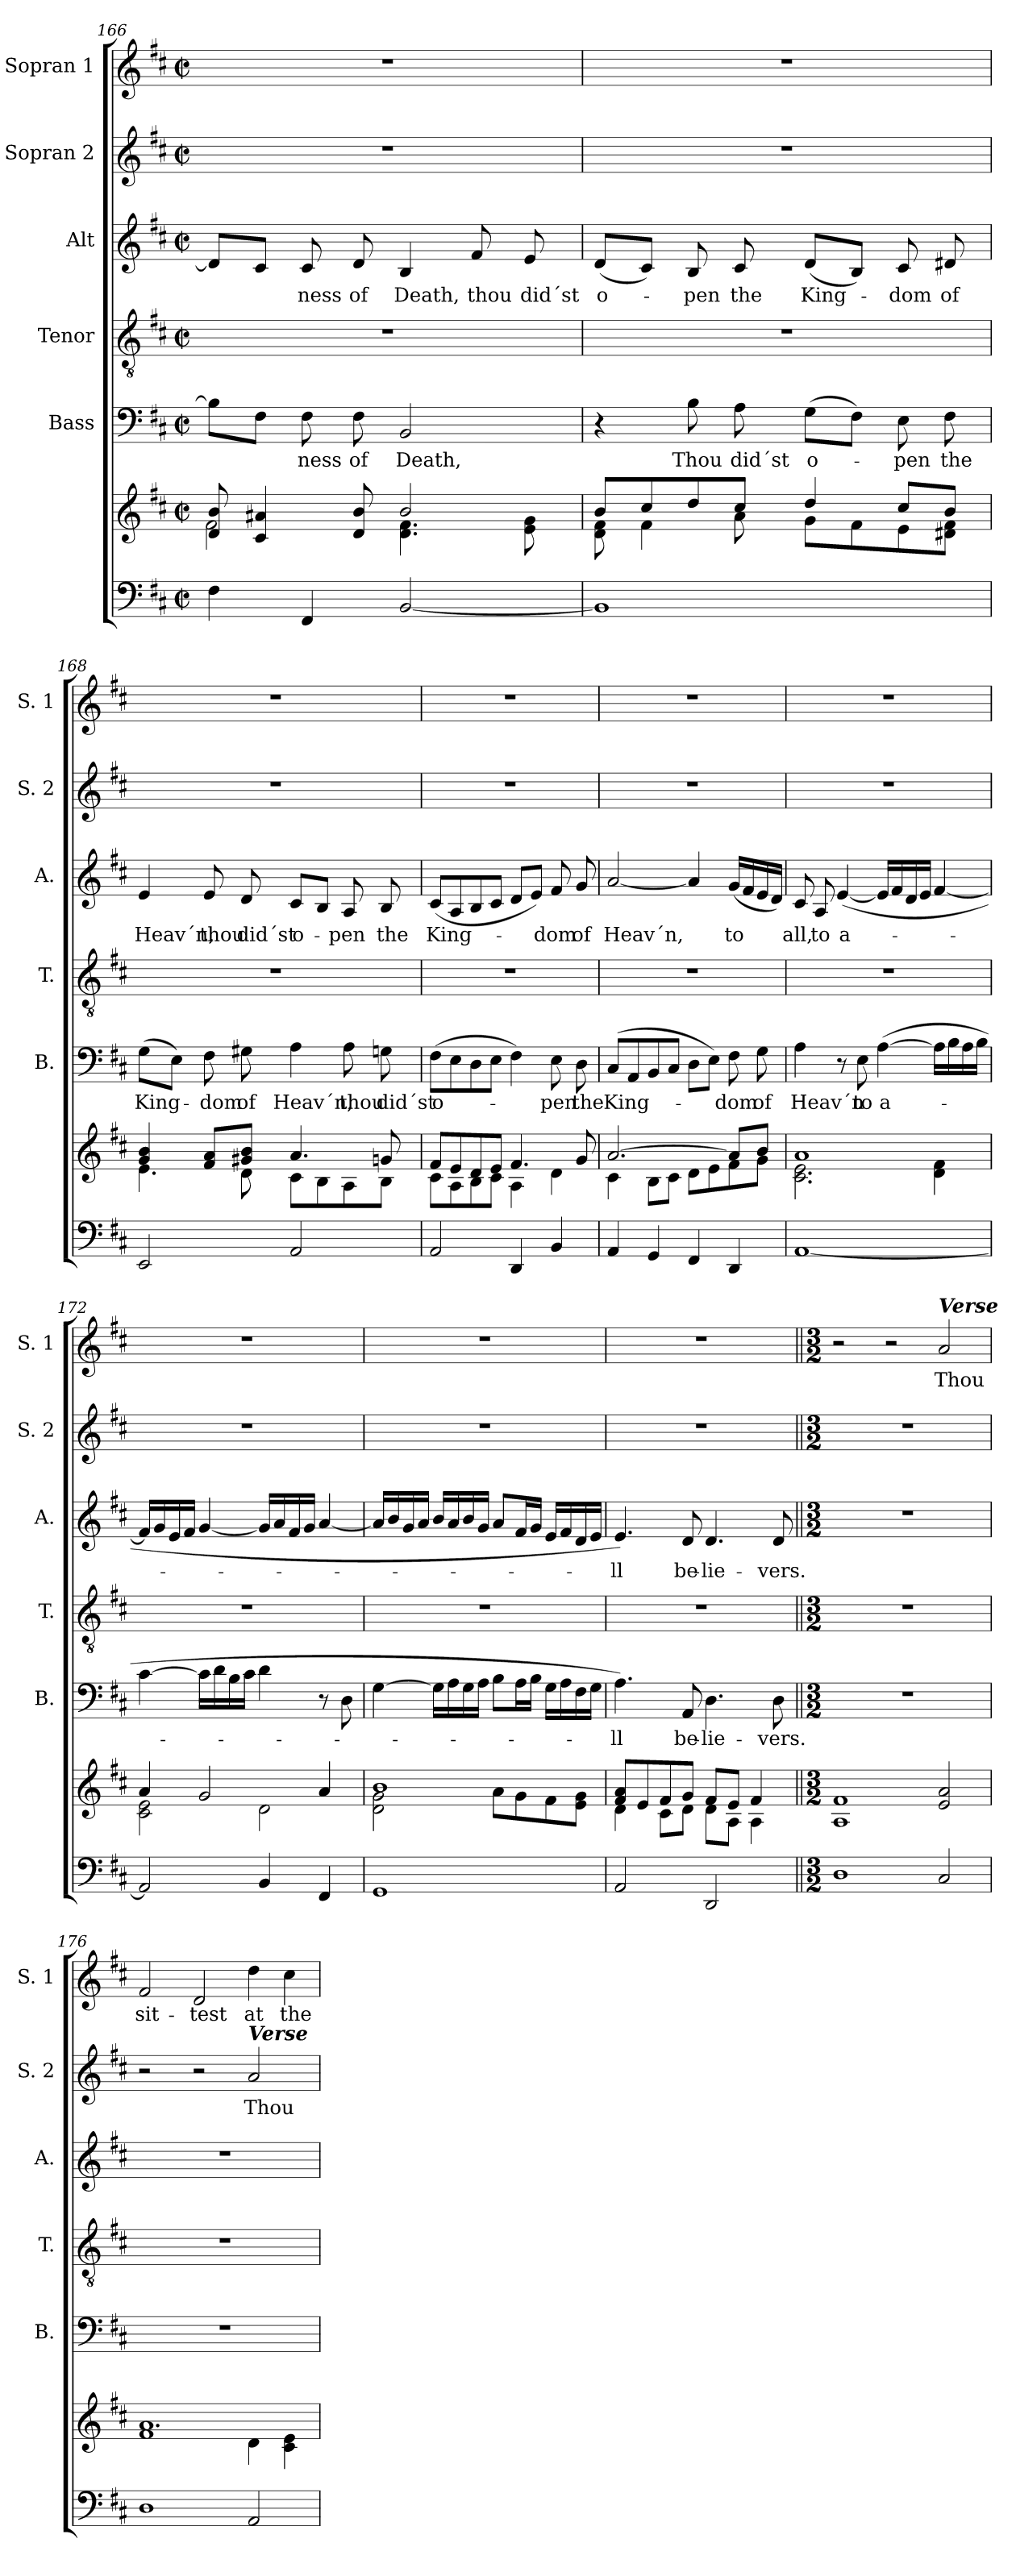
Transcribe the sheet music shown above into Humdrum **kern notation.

**kern	**kern	**kern	**text	**kern	**kern	**text	**kern	**text	**kern	**text
*part6	*part6	*part5	*part5	*part4	*part3	*part3	*part2	*part2	*part1	*part1
*staff7	*staff6	*staff5	*staff5	*staff4	*staff3	*staff3	*staff2	*staff2	*staff1	*staff1
*	*	*I"Bass	*	*I"Tenor	*I"Alt	*	*I"Sopran 2	*	*I"Sopran 1	*
*	*	*I'B.	*	*I'T.	*I'A.	*	*I'S. 2	*	*I'S. 1	*
!!LO:LB:g=z
*clefF4	*clefG2	*clefF4	*	*clefGv2	*clefG2	*	*clefG2	*	*clefG2	*
*k[f#c#]	*k[f#c#]	*k[f#c#]	*	*k[f#c#]	*k[f#c#]	*	*k[f#c#]	*	*k[f#c#]	*
*D:	*D:	*D:	*	*D:	*D:	*	*D:	*	*D:	*
*M2/2	*M2/2	*M2/2	*	*M2/2	*M2/2	*	*M2/2	*	*M2/2	*
*met(c|)	*met(c|)	*met(c|)	*	*met(c|)	*met(c|)	*	*met(c|)	*	*met(c|)	*
=166	=166	=166	=166	=166	=166	=166	=166	=166	=166	=166
*	*^	*	*	*	*	*	*	*	*	*
4F#\	8d/ 8b/	2f#\	8B\L]	.	1r	8d/L]	.	1r	.	1r	.
.	4c#/ 4a#X/	.	8F#\J	.	.	8c#/J	.	.	.	.	.
!	!	!	!	!LO:LY:b	!	!	!LO:LY:b	!	!	!	!
4FF#/	.	.	8F#\	-ness	.	8c#/	-ness	.	.	.	.
!	!	!	!	!LO:LY:b	!	!	!LO:LY:b	!	!	!	!
.	8d/ 8b/	.	8F#\	of	.	8d/	of	.	.	.	.
!	!	!	!	!LO:LY:b	!	!	!LO:LY:b	!	!	!	!
[2BB/	2b/	4.d\ 4.f#\	2BB/	Death,	.	4B/	Death,	.	.	.	.
!	!	!	!	!	!	!	!LO:LY:b	!	!	!	!
.	.	.	.	.	.	8f#/	thou	.	.	.	.
!	!	!	!	!	!	!	!LO:LY:b	!	!	!	!
.	.	8e\ 8g\	.	.	.	8e/	did´st	.	.	.	.
=167	=167	=167	=167	=167	=167	=167	=167	=167	=167	=167	=167
!	!	!	!	!	!	!	!LO:LY:b	!	!	!	!
1BB]	8b/L	8d\ 8f#\	4r	.	1r	(<8d/L	o-	1r	.	1r	.
.	8cc#/	4f#\	.	.	.	8c#/J)	.	.	.	.	.
!	!	!	!	!LO:LY:b	!	!	!LO:LY:b	!	!	!	!
.	8dd/	.	8B\	Thou	.	8B/	-pen	.	.	.	.
!	!	!	!	!LO:LY:b	!	!	!LO:LY:b	!	!	!	!
.	8cc#/J	8a\	8A\	did´st	.	8c#/	the	.	.	.	.
!	!	!	!	!LO:LY:b	!	!	!LO:LY:b	!	!	!	!
.	4dd/	8g\L	(>8G\L	o-	.	(<8d/L	King-	.	.	.	.
.	.	8f#\	8F#\J)	.	.	8B/J)	.	.	.	.	.
!	!	!	!	!LO:LY:b	!	!	!LO:LY:b	!	!	!	!
.	8cc#/L	8e\	8E\	-pen	.	8c#/	-dom	.	.	.	.
!	!	!	!	!LO:LY:b	!	!	!LO:LY:b	!	!	!	!
.	8b/J	8d#X\ 8f#\J	8F#\	the	.	8d#X/	of	.	.	.	.
=168	=168	=168	=168	=168	=168	=168	=168	=168	=168	=168	=168
!	!	!	!	!LO:LY:b	!	!	!LO:LY:b	!	!	!	!
2EE/	4g/ 4b/	4.e\	(>8G\L	King-	1r	4e/	Heav´n,	1r	.	1r	.
.	.	.	8E\J)	.	.	.	.	.	.	.	.
!	!	!	!	!LO:LY:b	!	!	!LO:LY:b	!	!	!	!
.	8f#/ 8a/L	.	8F#\	-dom	.	8e/	thou	.	.	.	.
!	!	!	!	!LO:LY:b	!	!	!LO:LY:b	!	!	!	!
.	8g#X/ 8b/J	8d\	8G#X\	of	.	8d/	did´st	.	.	.	.
!	!	!	!	!LO:LY:b	!	!	!LO:LY:b	!	!	!	!
2AA/	4.a/	8c#\L	4A\	Heav´n,	.	8c#/L	o-	.	.	.	.
.	.	8B\	.	.	.	8B/J	.	.	.	.	.
!	!	!	!	!LO:LY:b	!	!	!LO:LY:b	!	!	!	!
.	.	8A\	8A\	thou	.	8A/	-pen	.	.	.	.
!	!	!	!	!LO:LY:b	!	!	!LO:LY:b	!	!	!	!
.	8gn/	8B\J	8Gn\	did´st	.	8B/	the	.	.	.	.
!!LO:PB:g=z
=169	=169	=169	=169	=169	=169	=169	=169	=169	=169	=169	=169
!	!	!	!	!LO:LY:b	!	!	!LO:LY:b	!	!	!	!
2AA/	8f#/L	8c#\L	(>8F#\L	o-	1r	(>8c#/L	King-	1r	.	1r	.
.	8e/	8A\	8E\	.	.	8A/	.	.	.	.	.
.	8d/	8B\	8D\	.	.	8B/	.	.	.	.	.
.	8e/J	8c#\J	8E\J	.	.	8c#/J	.	.	.	.	.
4DD/	4.f#/	4A\	4F#\)	.	.	8d/L	.	.	.	.	.
.	.	.	.	.	.	8e/J)	.	.	.	.	.
!	!	!	!	!LO:LY:b	!	!	!LO:LY:b	!	!	!	!
4BB/	.	4d\	8E\	-pen	.	8f#/	-dom	.	.	.	.
!	!	!	!	!LO:LY:b	!	!	!LO:LY:b	!	!	!	!
.	8g/	.	8D\	the	.	8g/	of	.	.	.	.
=170	=170	=170	=170	=170	=170	=170	=170	=170	=170	=170	=170
!	!	!	!	!LO:LY:b	!	!	!LO:LY:b	!	!	!	!
4AA/	[>2.a/	4c#\	(>8C#/L	King-	1r	[2a/	Heav´n,	1r	.	1r	.
.	.	.	8AA/	.	.	.	.	.	.	.	.
4GG/	.	8B\L	8BB/	.	.	.	.	.	.	.	.
.	.	8c#\J	8C#/J	.	.	.	.	.	.	.	.
4FF#/	.	8d\L	8D\L	.	.	4a/]	.	.	.	.	.
.	.	8e\	8E\J)	.	.	.	.	.	.	.	.
!	!	!	!	!LO:LY:b	!	!	!LO:LY:b	!	!	!	!
4DD/	8a/L]	8f#\	8F#\	-dom	.	(<16g/LL	to	.	.	.	.
.	.	.	.	.	.	16f#/	.	.	.	.	.
!	!	!	!	!LO:LY:b	!	!	!	!	!	!	!
.	8b/J	8g\J	8G\	of	.	16e/	.	.	.	.	.
.	.	.	.	.	.	16d/JJ)	.	.	.	.	.
=171	=171	=171	=171	=171	=171	=171	=171	=171	=171	=171	=171
!	!	!	!	!LO:LY:b	!	!	!LO:LY:b	!	!	!	!
[1AA	1a	2.c#\ 2.e\	4A\	Heav´n	1r	8c#/	all,	1r	.	1r	.
!	!	!	!	!	!	!	!LO:LY:b	!	!	!	!
.	.	.	.	.	.	8A/	to	.	.	.	.
!	!	!	!	!	!	!	!LO:LY:b	!	!	!	!
.	.	.	8r	.	.	(<[4e/	a-	.	.	.	.
!	!	!	!	!LO:LY:b	!	!	!	!	!	!	!
.	.	.	8E\	to	.	.	.	.	.	.	.
!	!	!	!	!LO:LY:b	!	!	!	!	!	!	!
.	.	.	(>[4A\	a-	.	16e/LL]	.	.	.	.	.
.	.	.	.	.	.	16f#/	.	.	.	.	.
.	.	.	.	.	.	16d/	.	.	.	.	.
.	.	.	.	.	.	16e/JJ	.	.	.	.	.
.	.	4d\ 4f#\	16A\LL]	.	.	[4f#/	.	.	.	.	.
.	.	.	16B\	.	.	.	.	.	.	.	.
.	.	.	16A\	.	.	.	.	.	.	.	.
.	.	.	16B\JJ	.	.	.	.	.	.	.	.
=172	=172	=172	=172	=172	=172	=172	=172	=172	=172	=172	=172
2AA/]	4a/	2c#\ 2e\	[4c#\	.	1r	16f#/LL]	.	1r	.	1r	.
.	.	.	.	.	.	16g/	.	.	.	.	.
.	.	.	.	.	.	16e/	.	.	.	.	.
.	.	.	.	.	.	16f#/JJ	.	.	.	.	.
.	2g/	.	16c#\LL]	.	.	[4g/	.	.	.	.	.
.	.	.	16d\	.	.	.	.	.	.	.	.
.	.	.	16B\	.	.	.	.	.	.	.	.
.	.	.	16c#\JJ	.	.	.	.	.	.	.	.
4BB/	.	2d\	4d\	.	.	16g/LL]	.	.	.	.	.
.	.	.	.	.	.	16a/	.	.	.	.	.
.	.	.	.	.	.	16f#/	.	.	.	.	.
.	.	.	.	.	.	16g/JJ	.	.	.	.	.
4FF#/	4a/	.	8r	.	.	[4a/	.	.	.	.	.
.	.	.	8D\	.	.	.	.	.	.	.	.
!!LO:LB:g=z
=173	=173	=173	=173	=173	=173	=173	=173	=173	=173	=173	=173
1GG	1b	2d\ 2g\	[4G\	.	1r	16a/LL]	.	1r	.	1r	.
.	.	.	.	.	.	16b/	.	.	.	.	.
.	.	.	.	.	.	16g/	.	.	.	.	.
.	.	.	.	.	.	16a/JJ	.	.	.	.	.
.	.	.	16G\LL]	.	.	16b/LL	.	.	.	.	.
.	.	.	16A\	.	.	16a/	.	.	.	.	.
.	.	.	16G\	.	.	16b/	.	.	.	.	.
.	.	.	16A\JJ	.	.	16g/JJ	.	.	.	.	.
.	.	8a\L	8B\L	.	.	8a/L	.	.	.	.	.
.	.	8g\	16A\L	.	.	16f#/L	.	.	.	.	.
.	.	.	16B\JJ	.	.	16g/JJ	.	.	.	.	.
.	.	8f#\	16G\LL	.	.	16e/LL	.	.	.	.	.
.	.	.	16A\	.	.	16f#/	.	.	.	.	.
.	.	8e\ 8g\J	16F#\	.	.	16d/	.	.	.	.	.
.	.	.	16G\JJ	.	.	16e/JJ	.	.	.	.	.
=174	=174	=174	=174	=174	=174	=174	=174	=174	=174	=174	=174
!	!	!	!	!LO:LY:b	!	!	!LO:LY:b	!	!	!	!
2AA/	8f#/ 8a/L	4d\	4.A\)	-ll	1r	4.e/)	-ll	1r	.	1r	.
.	8e/	.	.	.	.	.	.	.	.	.	.
.	8f#/	8c#\L	.	.	.	.	.	.	.	.	.
!	!	!	!	!LO:LY:b	!	!	!LO:LY:b	!	!	!	!
.	8g/J	8d\J	8AA/	be-	.	8d/	be-	.	.	.	.
!	!	!	!	!LO:LY:b	!	!	!LO:LY:b	!	!	!	!
2DD/	8f#/L	8d\L	4.D\	-lie-	.	4.d/	-lie-	.	.	.	.
.	8e/J	8A\J	.	.	.	.	.	.	.	.	.
.	4f#/	4A\	.	.	.	.	.	.	.	.	.
!	!	!	!	!LO:LY:b	!	!	!LO:LY:b	!	!	!	!
.	.	.	8D\	-vers.	.	8d/	-vers.	.	.	.	.
*	*v	*v	*	*	*	*	*	*	*	*	*
=175||	=175||	=175||	=175||	=175||	=175||	=175||	=175||	=175||	=175||	=175||
*M3/2	*M3/2	*M3/2	*	*M3/2	*M3/2	*	*M3/2	*	*M3/2	*
1D	1A 1f#	1.r	.	1.r	1.r	.	1.r	.	2r	.
.	.	.	.	.	.	.	.	.	2r	.
!	!	!	!	!	!	!	!	!	!LO:TX:a:Bi:t=Verse	!
!	!	!	!	!	!	!	!	!	!	!LO:LY:b
2C#/	2e/ 2a/	.	.	.	.	.	.	.	2a/	Thou
=176	=176	=176	=176	=176	=176	=176	=176	=176	=176	=176
*	*^	*	*	*	*	*	*	*	*	*
!	!	!	!	!	!	!	!	!	!	!	!LO:LY:b
1D	1.a	1f#	1.r	.	1.r	1.r	.	2r	.	2f#/	sit-
!	!	!	!	!	!	!	!	!	!	!	!LO:LY:b
.	.	.	.	.	.	.	.	2r	.	2d/	-test
!	!	!	!	!	!	!	!	!LO:TX:a:Bi:t=Verse	!	!	!
!	!	!	!	!	!	!	!	!	!LO:LY:b	!	!LO:LY:b
2AA/	.	4d\	.	.	.	.	.	2a/	Thou	4dd\	at
!	!	!	!	!	!	!	!	!	!	!	!LO:LY:b
.	.	4c#\ 4e\	.	.	.	.	.	.	.	4cc#\	the
*	*v	*v	*	*	*	*	*	*	*	*	*
=	=	=	=	=	=	=	=	=	=	=
*-	*-	*-	*-	*-	*-	*-	*-	*-	*-	*-
